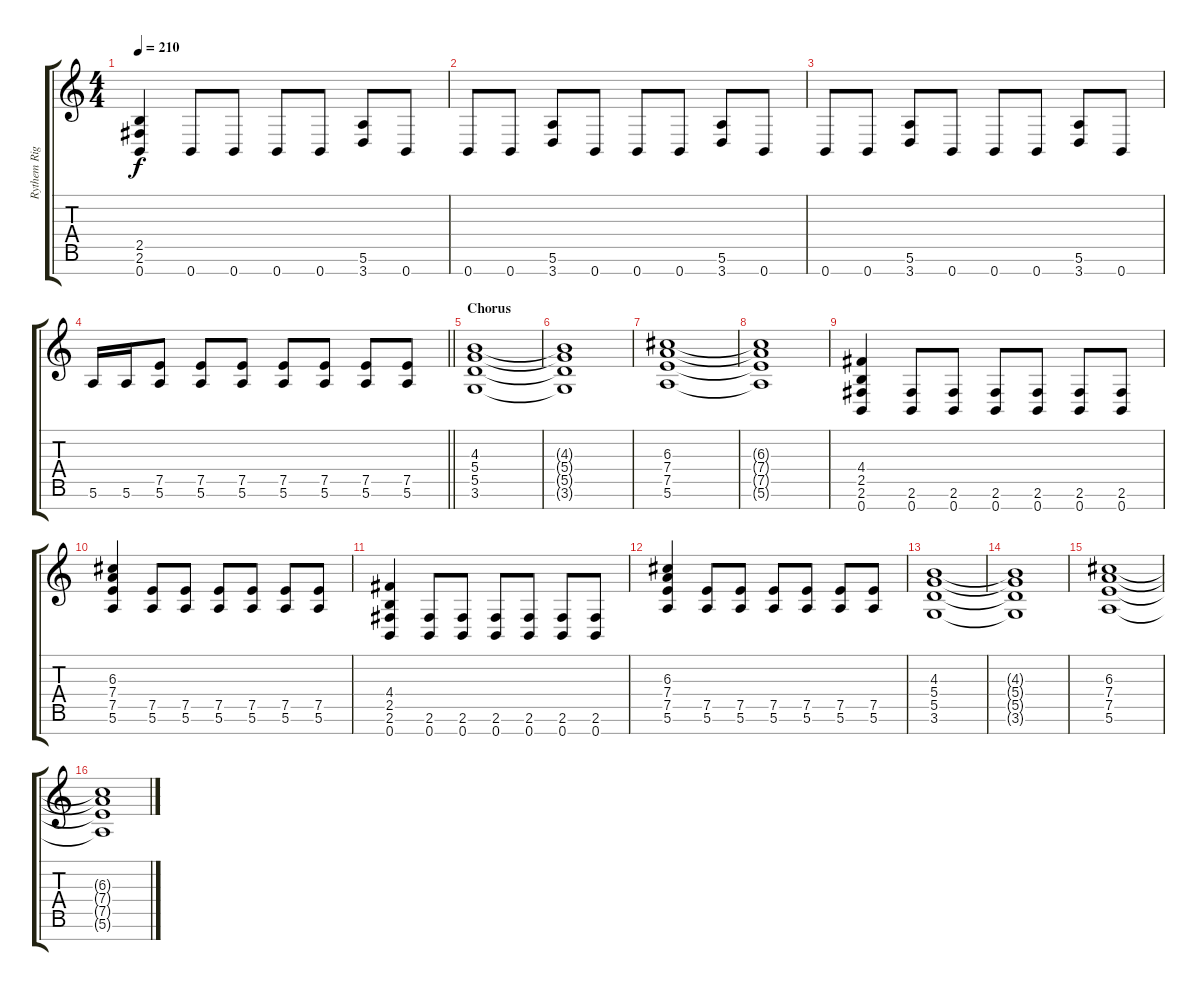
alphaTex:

\track ("Rythem Right" "Rythem Rig") {instrument distortionguitar}
\staff {score tabs}
\tuning (E4 B3 G3 D3 A2 E2 B1) {hide}
\ts (4 4)
\tempo 210
\clef g2
\ks c
(2.5 2.6 0.7).4{dy f} 0.7.8 0.7.8 0.7.8 0.7.8 (5.6 3.7).8 0.7.8 |
0.7.8 0.7.8 (5.6 3.7).8 0.7.8 0.7.8 0.7.8 (5.6 3.7).8 0.7.8 |
0.7.8 0.7.8 (5.6 3.7).8 0.7.8 0.7.8 0.7.8 (5.6 3.7).8 0.7.8 |
\barLineRight lightlight
5.6.16 5.6.16 (7.5 5.6).8 (7.5 5.6).8 (7.5 5.6).8 (7.5 5.6).8 (7.5 5.6).8 (7.5 5.6).8 (7.5 5.6).8 |
\section ("" "Chorus")
(4.3 5.4 5.5 3.6).1 |
(4.3{t} 5.4{t} 5.5{t} 3.6{t}).1 |
(6.3 7.4 7.5 5.6).1 |
(6.3{t} 7.4{t} 7.5{t} 5.6{t}).1 |
(4.4 2.5 2.6 0.7).4 (2.6 0.7).8 (2.6 0.7).8 (2.6 0.7).8 (2.6 0.7).8 (2.6 0.7).8 (2.6 0.7).8 |
(6.3 7.4 7.5 5.6).4 (7.5 5.6).8 (7.5 5.6).8 (7.5 5.6).8 (7.5 5.6).8 (7.5 5.6).8 (7.5 5.6).8 |
(4.4 2.5 2.6 0.7).4 (2.6 0.7).8 (2.6 0.7).8 (2.6 0.7).8 (2.6 0.7).8 (2.6 0.7).8 (2.6 0.7).8 |
(6.3 7.4 7.5 5.6).4 (7.5 5.6).8 (7.5 5.6).8 (7.5 5.6).8 (7.5 5.6).8 (7.5 5.6).8 (7.5 5.6).8 |
(4.3 5.4 5.5 3.6).1 |
(4.3{t} 5.4{t} 5.5{t} 3.6{t}).1 |
(6.3 7.4 7.5 5.6).1 |
(6.3{t} 7.4{t} 7.5{t} 5.6{t}).1
